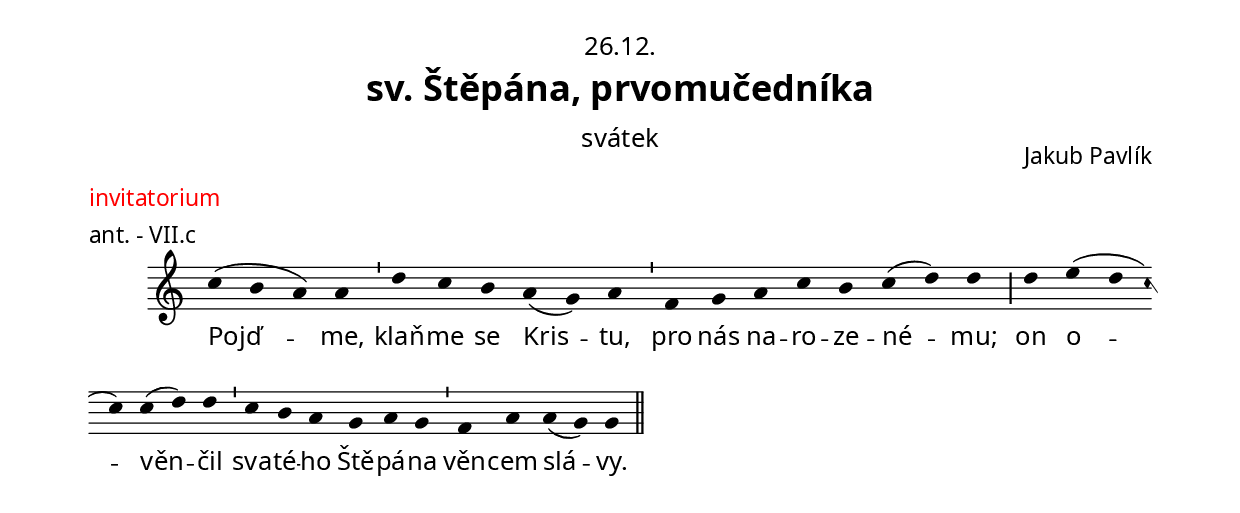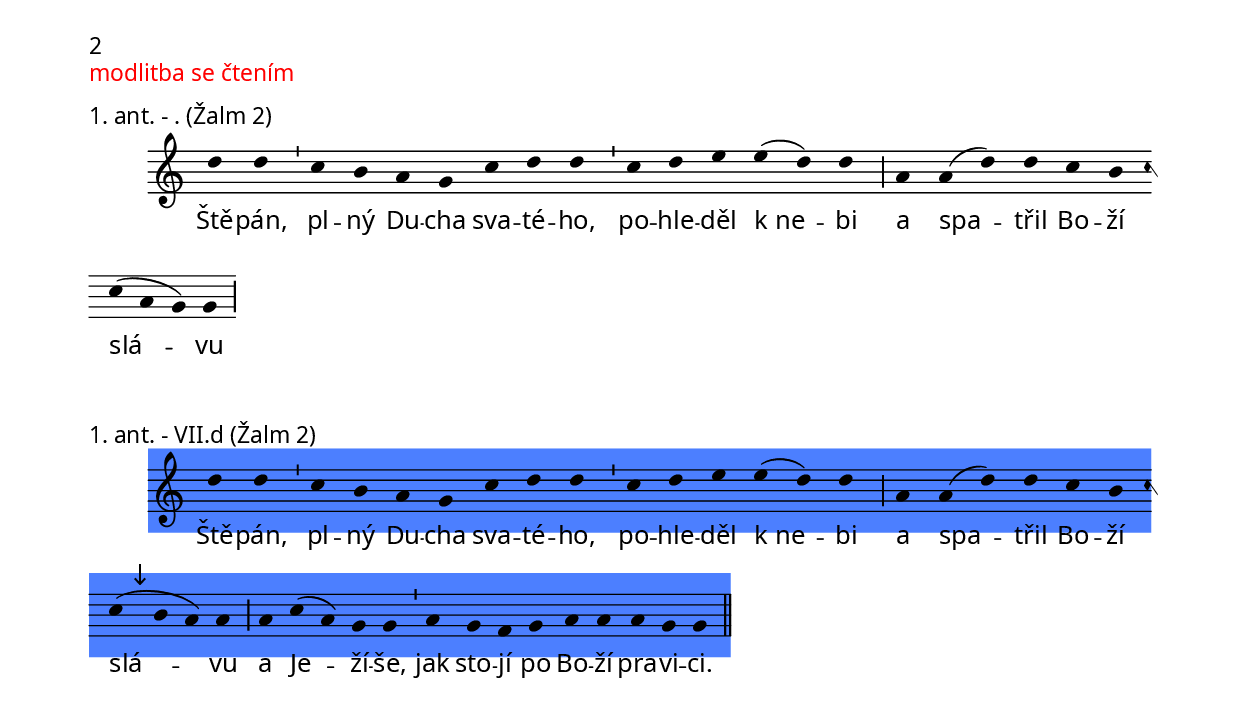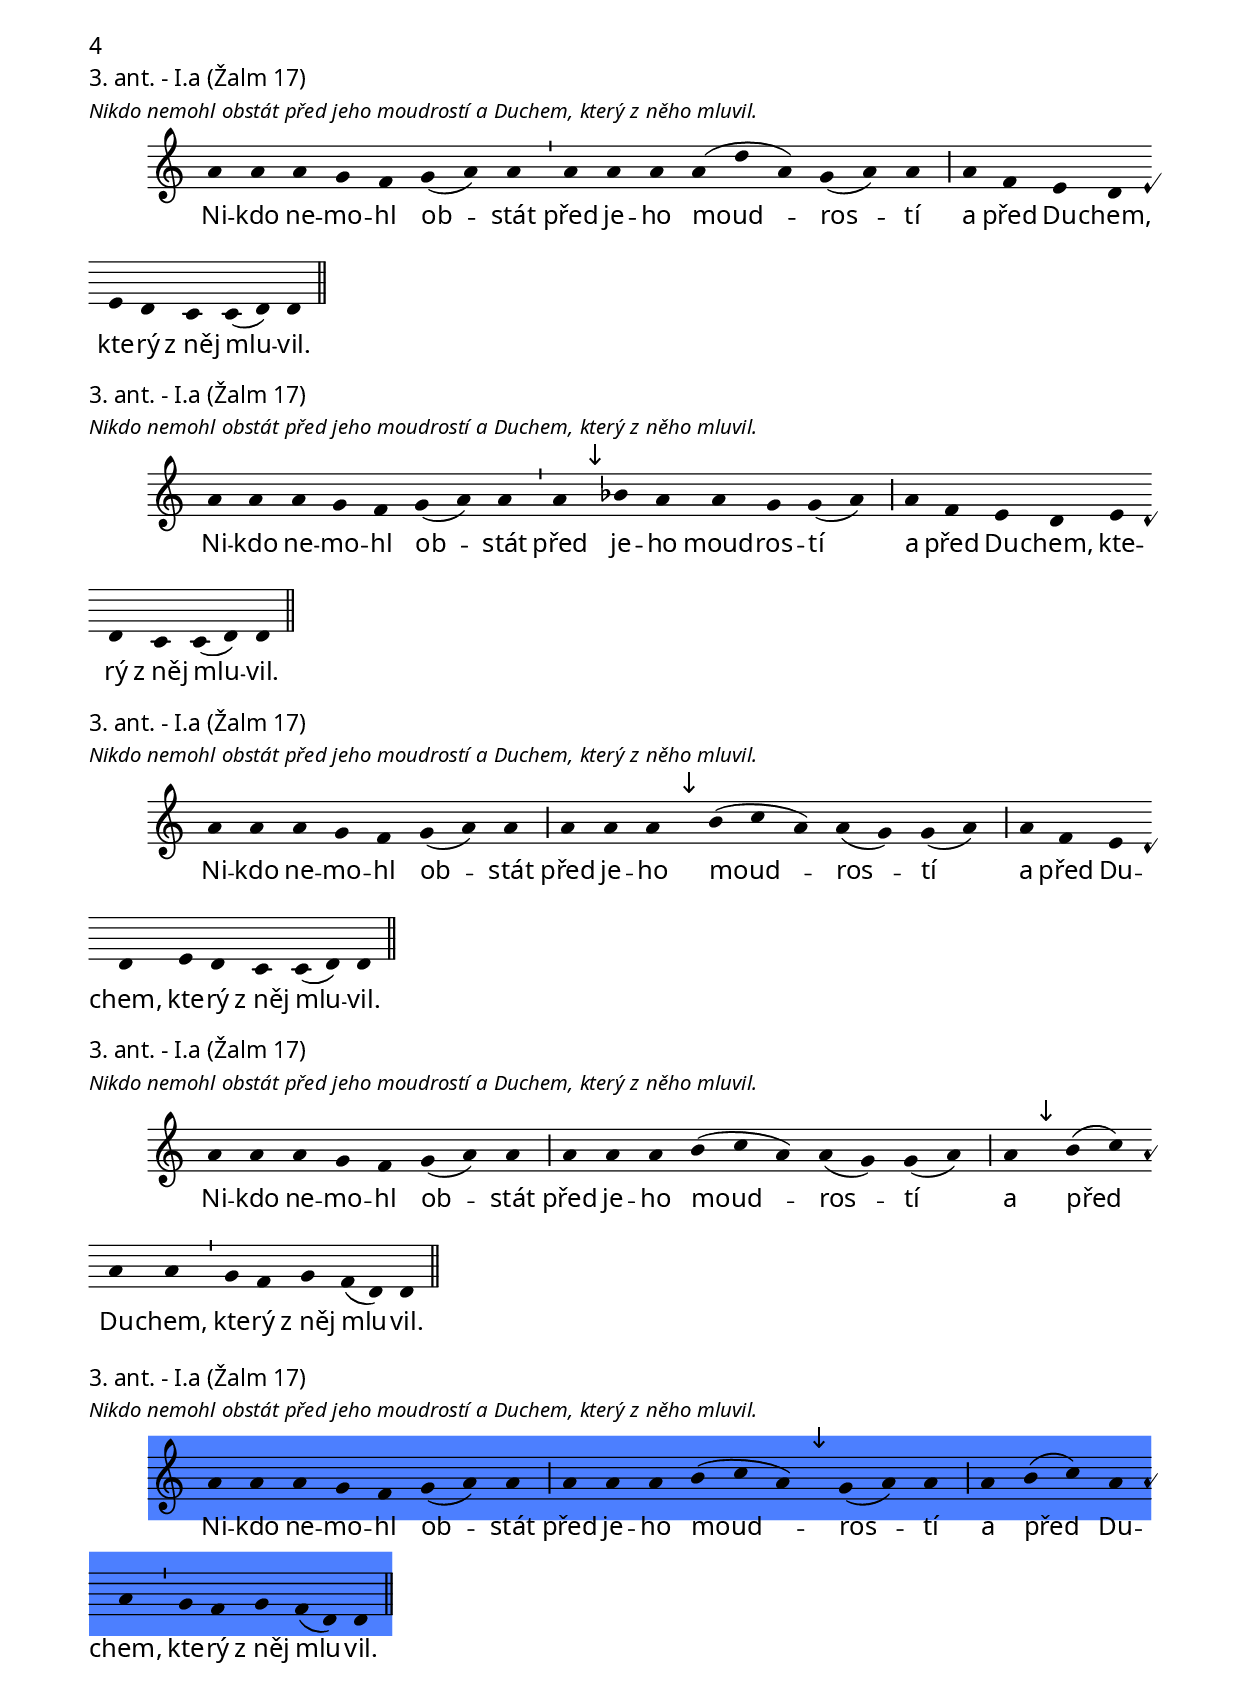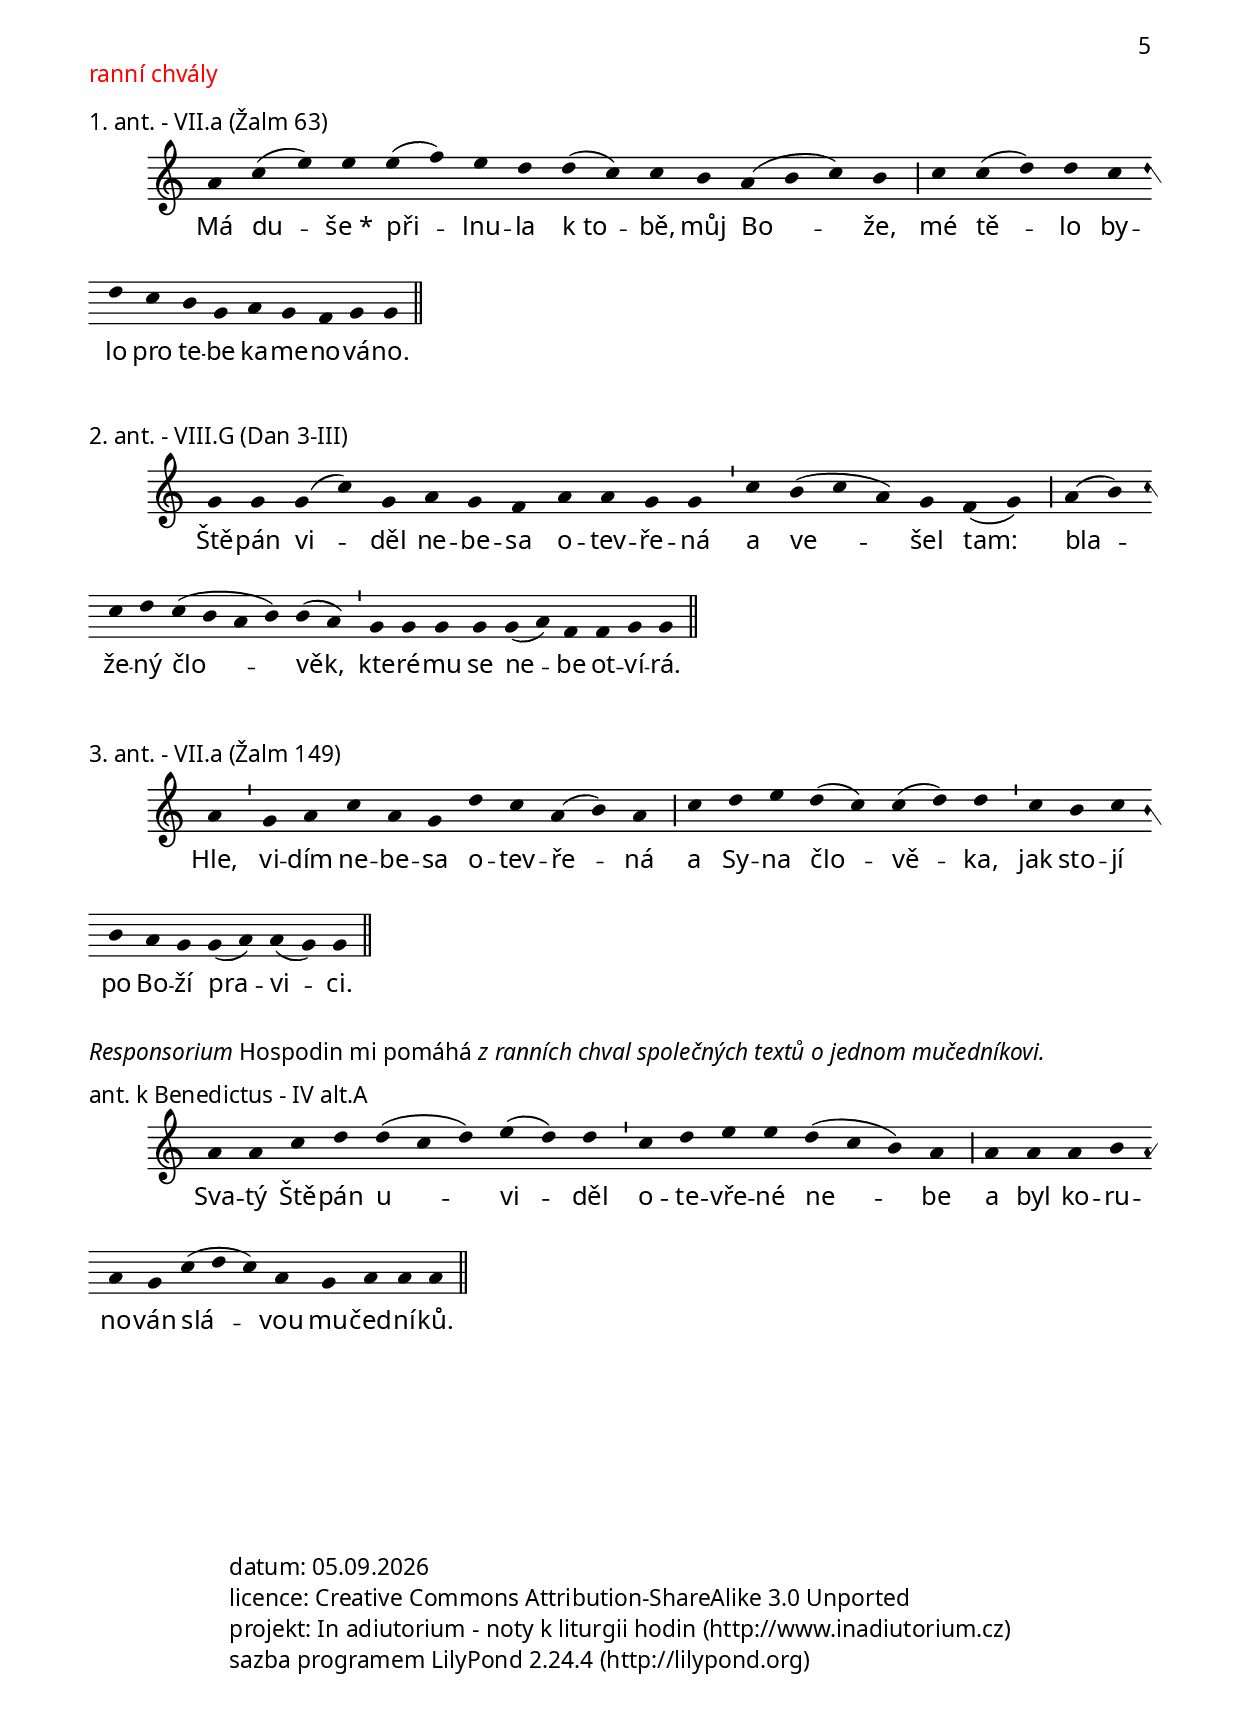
\version "2.16.0"

\include "../spolecne.ly"

\header {
  title = \markup\titleSvatek
            "sv. Štěpána, prvomučedníka"
            "svátek"
            26.12.
  composer = "Jakub Pavlík"
}

\markup {\nadpisHodinka {"invitatorium"}}

\score {
  \relative c'' {
    \choralniRezim
    c( b a) a \barMin d c b a( g) a \barMin
    f g a c b c( d) d \barMaior
    d e( d c) c( d) d \barMin c b a g a g \barMin
    f a a( g) g \barFinalis
  }
  \addlyrics {
    Pojď -- me, klaň -- me se Kris -- tu,
    pro nás na -- ro -- ze -- né -- mu;
    on o -- věn -- čil sva -- té -- ho Ště -- pá -- na
    věn -- cem slá -- vy.
  }
  \header {
    quid = "ant."
    modus = "VII"
    differentia = "c"
    psalmus = ""
    id = "invit"
    piece = \markup {\sestavTitulekBezZalmu}
  }
}

\pageBreak

\markup {\nadpisHodinka {"modlitba se čtením"}}

\score {
  \relative c'' {
    \choralniRezim
    d4 d \barMin
    c b a g c d d \barMin
    c d e e( d) d \barMaior
    a a( d) d c b c( a g) g \barMaior

  }
  \addlyrics {
    Ště -- pán,
    pl -- ný Du -- cha sva -- té -- ho,
    po -- hle -- děl k_ne -- bi
    a spa -- třil Bo -- ží slá -- vu
    a Je -- ží -- še, jak sto -- jí po Bo -- ží pra -- vi -- ci.
  }
  \header {
    quid = "1. ant."
    modus = ""
    differentia = ""
    psalmus = "Žalm 2"
    id = "mc-a1"
    piece = \markup {\sestavTitulek}
  }
}

\score {
  \relative c'' {
    \zvyraznovacModry
    \choralniRezim
    d4 d \barMin
    c b a g c d d \barMin
    c d e e( d) d \barMaior
    a a( d) d c b c( \mark\sipka b a) a \barMaior
    a c( a) g g \barMin
    a g f g a a a g g \barFinalis
  }
  \addlyrics {
    Ště -- pán,
    pl -- ný Du -- cha sva -- té -- ho,
    po -- hle -- děl k_ne -- bi
    a spa -- třil Bo -- ží slá -- vu
    a Je -- ží -- še,
    jak sto -- jí po Bo -- ží pra -- vi -- ci.
  }
  \header {
    quid = "1. ant."
    modus = "VII"
    differentia = "d"
    psalmus = "Žalm 2"
    id = "mc-a1"
    piece = \markup {\sestavTitulek}
  }
}

\pageBreak

\score {
  \relative c' {
    \zvyraznovacModry
    \choralniRezim
    f4 f f f e f d d \barMin
    d e d c c( d) d \barMaior
    a' a g a a \barMin
    a g f e d e c d \barFinalis
  }
  \addlyrics {
    Ště -- pán kle -- sl na ko -- le -- na
    a hla -- si -- tě zvo -- lal:
    Pa -- ne Je -- ží -- ši,
    ne -- při -- čí -- tej jim ten -- to hřích.
  }
  \header {
    quid = "2. ant."
    modus = "I"
    differentia = "f"
    psalmus = "Žalm 11"
    id = "mc-a2"
    piece = \markup {\sestavTitulek}
  }
}

\pageBreak

\score {
  \relative c'' {
    \choralniRezim
    a4 a a g f g( a) a \barMin
    a a a a( d a) g( a) a \barMaior
    a f e d e d c c( d) d \barFinalis
  }
  \addlyrics {
    Ni -- kdo ne -- mo -- hl ob -- stát
    před je -- ho moud -- ros -- tí
    a před Du -- chem, kte -- rý z_něj mlu -- vil.
  }
  \header {
    textus_approbatus = "Nikdo nemohl obstát před jeho moudrostí
    a Duchem, který z něho mluvil."
    quid = "3. ant."
    modus = "I"
    differentia = "a"
    psalmus = "Žalm 17"
    id = "mc-a3"
    piece = \markup {\sestavTitulek}
  }
}

\score {
  \relative c'' {
    \choralniRezim
    a4 a a g f g( a) a \barMin
    a \mark\sipka bes a a g g( a) \barMaior
    a f e d e d c c( d) d \barFinalis
  }
  \addlyrics {
    Ni -- kdo ne -- mo -- hl ob -- stát
    před je -- ho moud -- ros -- tí
    a před Du -- chem, kte -- rý z_něj mlu -- vil.
  }
  \header {
    textus_approbatus = "Nikdo nemohl obstát před jeho moudrostí
    a Duchem, který z něho mluvil."
    quid = "3. ant."
    modus = "I"
    differentia = "a"
    psalmus = "Žalm 17"
    id = "mc-a3"
    piece = \markup {\sestavTitulek}
  }
}

\score {
  \relative c'' {
    \choralniRezim
    a4 a a g f g( a) a \barMaior
    a a a \mark\sipka b( c a) a( g) g( a) \barMaior
    a f e d e d c c( d) d \barFinalis
  }
  \addlyrics {
    Ni -- kdo ne -- mo -- hl ob -- stát
    před je -- ho moud -- ros -- tí
    a před Du -- chem, kte -- rý z_něj mlu -- vil.
  }
  \header {
    textus_approbatus = "Nikdo nemohl obstát před jeho moudrostí
    a Duchem, který z něho mluvil."
    quid = "3. ant."
    modus = "I"
    differentia = "a"
    psalmus = "Žalm 17"
    id = "mc-a3"
    piece = \markup {\sestavTitulek}
  }
}

\score {
  \relative c'' {
    \choralniRezim
    a4 a a g f g( a) a \barMaior
    a a a b( c a) a( g) g( a) \barMaior
    a \mark\sipka b( c) a a \barMin
    g f g f( d) d \barFinalis
  }
  \addlyrics {
    Ni -- kdo ne -- mo -- hl ob -- stát
    před je -- ho moud -- ros -- tí
    a před Du -- chem,
    kte -- rý z_něj mlu -- vil.
  }
  \header {
    textus_approbatus = "Nikdo nemohl obstát před jeho moudrostí
    a Duchem, který z něho mluvil."
    quid = "3. ant."
    modus = "I"
    differentia = "a"
    psalmus = "Žalm 17"
    id = "mc-a3"
    piece = \markup {\sestavTitulek}
  }
}

\score {
  \relative c'' {
    \zvyraznovacModry
    \choralniRezim
    a4 a a g f g( a) a \barMaior
    a a a b( c a) \mark\sipka g( a) a \barMaior
    a b( c) a a \barMin
    g f g f( d) d \barFinalis
  }
  \addlyrics {
    Ni -- kdo ne -- mo -- hl ob -- stát
    před je -- ho moud -- ros -- tí
    a před Du -- chem,
    kte -- rý z_něj mlu -- vil.
  }
  \header {
    textus_approbatus = "Nikdo nemohl obstát před jeho moudrostí
    a Duchem, který z něho mluvil."
    quid = "3. ant."
    modus = "I"
    differentia = "a"
    psalmus = "Žalm 17"
    id = "mc-a3"
    piece = \markup {\sestavTitulek}
  }
}

\pageBreak

\markup {\nadpisHodinka {"ranní chvály"}}

\score {
  \relative c'' {
    \choralniRezim
    a4 c( e) e e( f) e d d( c) c b a( b c) b \barMaior
    c c( d) d c d c b g a g f g g \barFinalis
  }
  \addlyrics {
    Má du -- še_* při -- lnu -- la k_to -- bě, můj Bo -- že,
    mé tě -- lo by -- lo pro te -- be ka -- me -- no -- vá -- no.
  }
  \header {
    quid = "1. ant."
    modus = "VII"
    differentia = "a"
    psalmus = "Žalm 63"
    id = "rch-a1"
    fons = "Vavrinec; jen prvni pulka"
    fial = "fial://sanktoral/0810vavrinec.ly#rch-a1"
    piece = \markup {\sestavTitulek}
  }
}

\score {
  \relative c'' {
    \choralniRezim
    g4 g g( c) g a g f a a g g \barMin
    c b( c a) g f( g) \barMaior
    a( b) c d c( b a b) b( a) \barMin
    g g g g g( a) f f g g \barFinalis
  }
  \addlyrics {
    Ště -- pán vi -- děl ne -- be -- sa o -- tev -- ře -- ná
    a ve -- šel tam:
    bla -- že -- ný člo -- věk,
    kte -- ré -- mu se ne -- be ot -- ví -- rá.
  }
  \header {
    quid = "2. ant."
    modus = "VIII"
    differentia = "G"
    psalmus = "Dan 3-III"
    id = "rch-a2"
    piece = \markup {\sestavTitulek}
  }
}

\score {
  \relative c'' {
    \choralniRezim
    a4 \barMin g a c a g d' c a( b) a \barMaior
    c d e d( c) c( d) d \barMin
    c b c b a g g( a) a( g) g \barFinalis
  }
  \addlyrics {
    Hle, vi -- dím ne -- be -- sa o -- tev -- ře -- ná
    a Sy -- na člo -- vě -- ka,
    jak sto -- jí po Bo -- ží pra -- vi -- ci.
  }
  \header {
    quid = "3. ant."
    modus = "VII"
    differentia = "a"
    psalmus = "Žalm 149"
    id = "rch-a3"
    piece = \markup {\sestavTitulek}
  }
}

\markup\italic{
  Responsorium \upright{Hospodin mi pomáhá}
  z ranních chval společných textů o jednom mučedníkovi.
}

\score {
  \relative c'' {
    \choralniRezim
    a4 a c d d( c d) e( d) d \barMin c d e e d( c b) a \barMaior
    a a a b a g c( d c) a g a a a \barFinalis
  }
  \addlyrics {
    Sva -- tý Ště -- pán u -- vi -- děl o -- te -- vře -- né ne -- be
    a byl ko -- ru -- no -- ván slá -- vou mu -- čed -- ní -- ků.
  }
  \header {
    quid = "ant. k Benedictus"
    modus = "IV alt"
    differentia = "A"
    psalmus = ""
    id = "rch-aben"
    piece = \markup {\sestavTitulekBezZalmu}
  }
}